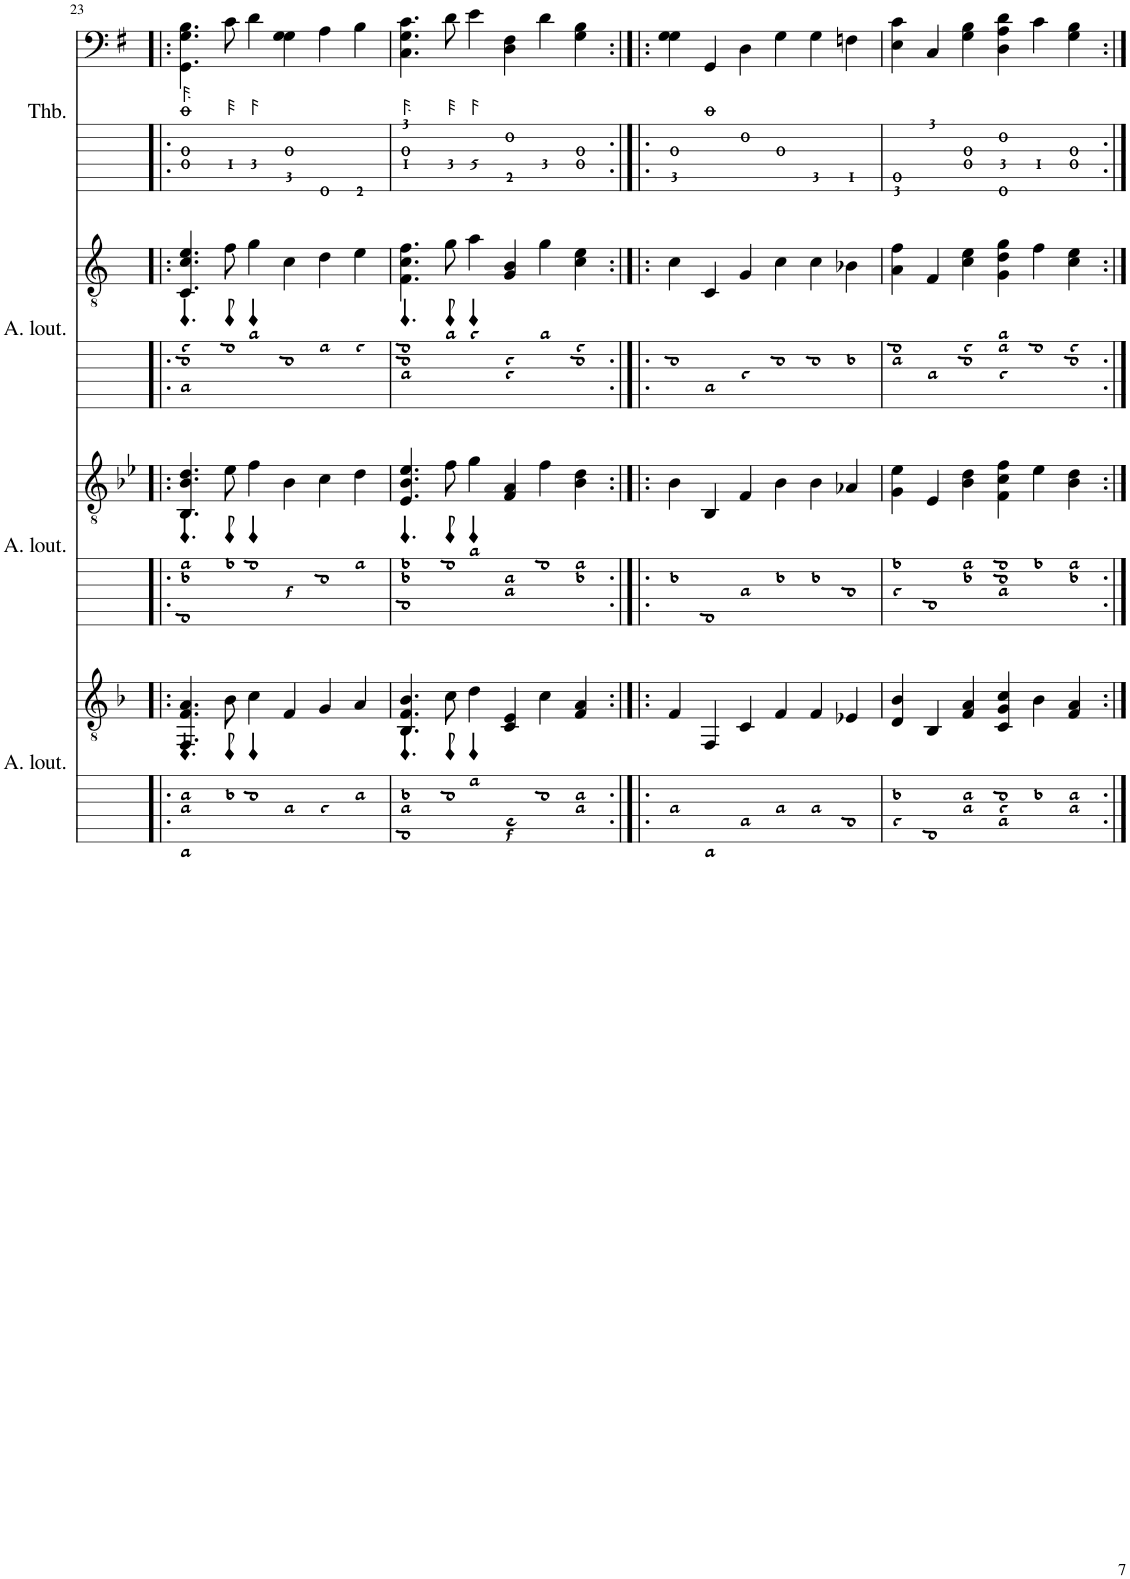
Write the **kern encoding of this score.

**kern	**kern	**kern	**kern	**kern	**kern	**kern	**kern
*part4	*part4	*part3	*part3	*part2	*part2	*part1	*part1
*staff8	*staff7	*staff6	*staff5	*staff4	*staff3	*staff2	*staff1
*I"Arciloutna	*	*I"Arciloutna	*	*I"Arciloutna	*	*I"Theorba	*
*I'A. lout.	*	*I'A. lout.	*	*I'A. lout.	*	*I'Thb.	*
!!LO:PB:g=z
*	*clefGv2	*	*clefGv2	*	*clefGv2	*	*clefF4
*k[f#]	*k[b-]	*k[f#]	*k[b-e-]	*k[]	*k[]	*k[f#]	*k[f#]
*M6/4	*M6/4	*M6/4	*M6/4	*M6/4	*M6/4	*M6/4	*M6/4
=23!|:	=23!|:	=23!|:	=23!|:	=23!|:	=23!|:	=23!|:	=23!|:
4.FF 4.F 4.A	4.FF/ 4.F/ 4.A/	4.BB- 4.B- 4.d	4.BB-/ 4.B-/ 4.d/	4.C 4.c 4.e	4.C/ 4.c/ 4.e/	4.GG 4.G 4.B	4.GG\ 4.G\ 4.B\
8B-	8B-\	8e-	8e-\	8f	8f\	8c	8c\
4c	4c\	4f	4f\	4g	4g\	4d	4d\
4F	4F/	4B-	4B-\	4c	4c\	4G 4G	4G\ 4G\
4G	4G/	4c	4c\	4d	4d\	4A	4A\
4A	4A/	4d	4d\	4e	4e\	4B	4B\
=24	=24	=24	=24	=24	=24	=24	=24
4.BB- 4.F 4.B-	4.BB-/ 4.F/ 4.B-/	4.E- 4.B- 4.e-	4.E-/ 4.B-/ 4.e-/	4.F 4.c 4.f	4.F\ 4.c\ 4.f\	4.C 4.G 4.c	4.C\ 4.G\ 4.c\
8c	8c\	8f	8f\	8g	8g\	8d	8d\
4d	4d\	4g	4g\	4a	4a\	4e	4e\
4C 4E	4C/ 4E/	4F 4A	4F/ 4A/	4G 4B	4G/ 4B/	4D 4F#X	4D\ 4F#\
4c	4c\	4f	4f\	4g	4g\	4d	4d\
4F 4A	4F/ 4A/	4B- 4d	4B-\ 4d\	4c 4e	4c\ 4e\	4G 4B	4G\ 4B\
=25:|!|:	=25:|!|:	=25:|!|:	=25:|!|:	=25:|!|:	=25:|!|:	=25:|!|:	=25:|!|:
4F	4F/	4B-	4B-\	4c	4c\	4G 4G	4G\ 4G\
4FF	4FF/	4BB-	4BB-/	4C	4C/	4GG	4GG/
4C	4C/	4F	4F/	4G	4G/	4D	4D\
4F	4F/	4B-	4B-\	4c	4c\	4G	4G\
4F	4F/	4B-	4B-\	4c	4c\	4G	4G\
4E-X	4E-X/	4A-X	4A-X/	4B-X	4B-X\	4F	4Fn\
=26	=26	=26	=26	=26	=26	=26	=26
4D 4B-	4D/ 4B-/	4G 4e-	4G\ 4e-\	4A 4f	4A\ 4f\	4E 4c	4E\ 4c\
4BB-	4BB-/	4E-	4E-/	4F	4F/	4C	4C/
4F 4A	4F/ 4A/	4B- 4d	4B-\ 4d\	4c 4e	4c\ 4e\	4G 4B	4G\ 4B\
4C 4G 4c	4C/ 4G/ 4c/	4F 4c 4f	4F\ 4c\ 4f\	4G 4d 4g	4G\ 4d\ 4g\	4D 4d 4A	4D\ 4A\ 4d\
4B-	4B-\	4e-	4e-\	4f	4f\	4c	4c\
4F 4A	4F/ 4A/	4B- 4d	4B-\ 4d\	4c 4e	4c\ 4e\	4G 4B	4G\ 4B\
=:|!	=:|!	=:|!	=:|!	=:|!	=:|!	=:|!	=:|!
*-	*-	*-	*-	*-	*-	*-	*-
